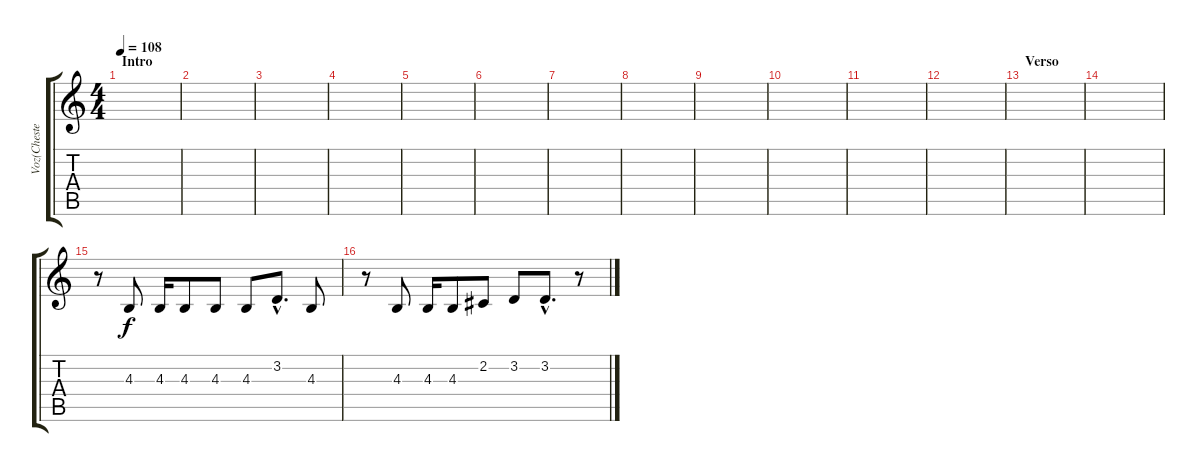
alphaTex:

\track ("Voz(Chester)" "Voz(Cheste") {instrument synthvoice}
\staff {score tabs}
\tuning (E4 B3 G3 D3 A2 E2) {hide}
\ts (4 4)
\section ("" "Intro")
\tempo 108
\clef g2
\ks c
|
|
|
|
|
|
|
|
|
|
|
|
\section ("" "Verso")
|
|
r.8 4.3.8 4.3.16 4.3.8 4.3.8 4.3.8 3.2{hac}.8{d} 4.3.8 |
r.8 4.3.8 4.3.16 4.3.8 2.2.8 3.2.8 3.2{hac}.8{d} r.8
